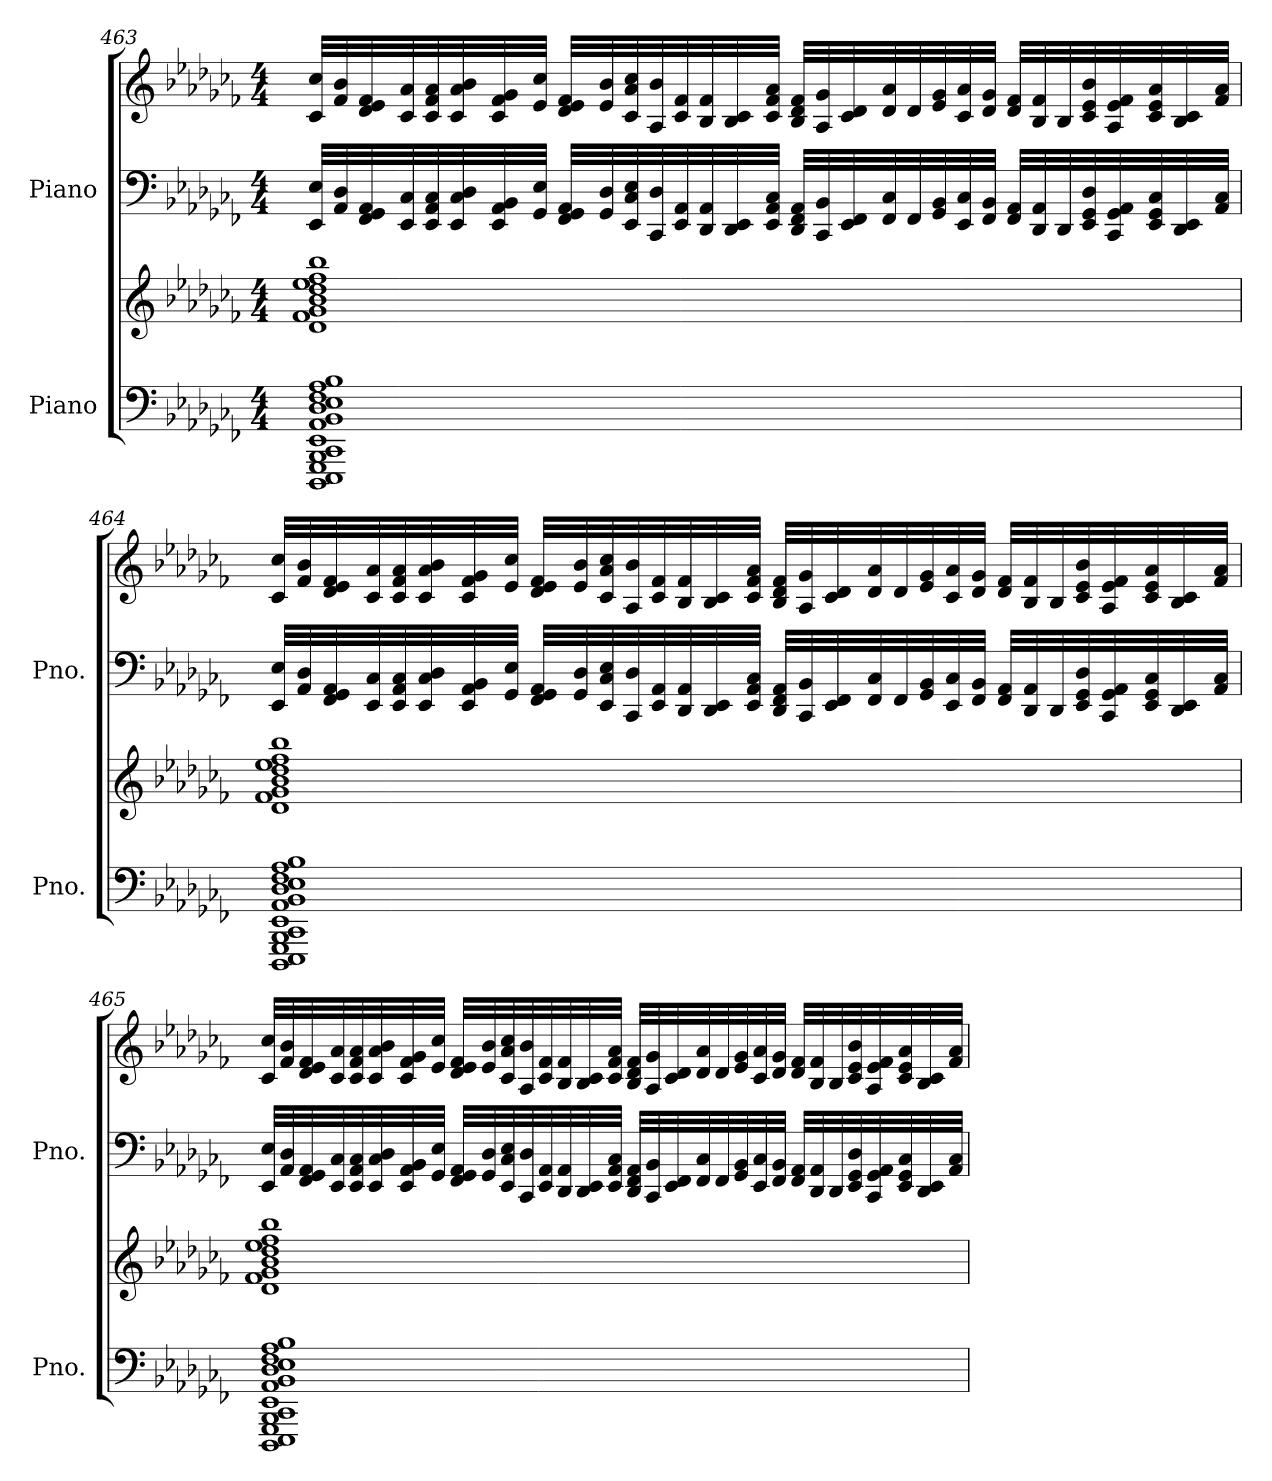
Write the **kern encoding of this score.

**kern	**kern	**kern	**kern
*part2	*part2	*part1	*part1
*staff4	*staff3	*staff2	*staff1
*I"Piano	*	*I"Piano	*
*I'Pno.	*	*I'Pno.	*
!!LO:LB:g=z
*clefF4	*clefG2	*clefF4	*clefG2
*ITrd14c24	*ITrd14c24	*ITrd-21c-36	*ITrd-21c-36
*k[b-e-a-d-g-c-f-]	*k[b-e-a-d-g-c-f-]	*k[b-e-a-d-g-c-f-]	*k[b-e-a-d-g-c-f-]
*M4/4	*M4/4	*M4/4	*M4/4
=463	=463	=463	=463
1DDDDD- 1EEEEE- 1GGGGG- 1BBBBB- 1CCCC- 1EEEE- 1AAAA- 1BBBB- 1DDD- 1EEE- 1FFF- 1AAA- 1BBB-	1DD- 1FF- 1GG- 1BB- 1D- 1E- 1F- 1B-	32ee-/ 32eee-/LLL	32cccc-/ 32ccccc-/LLL
.	.	32aa-/ 32ddd-/	32ffff-/ 32bbbb-/
.	.	32ff-/ 32gg-/ 32aa-/	32dddd-/ 32eeee-/ 32ffff-/
.	.	32ee-/ 32ccc-/	32cccc-/ 32aaaa-/
.	.	32ee-/ 32aa-/ 32ccc-/	32cccc-/ 32ffff-/ 32aaaa-/
.	.	32ee-/ 32ccc-/ 32ddd-/	32cccc-/ 32aaaa-/ 32bbbb-/
.	.	32ee-/ 32aa-/ 32bb-/	32cccc-/ 32ffff-/ 32gggg-/
.	.	32gg-/ 32eee-/JJJ	32eeee-/ 32ccccc-/JJJ
.	.	32ff-/ 32gg-/ 32aa-/LLL	32dddd-/ 32eeee-/ 32ffff-/LLL
.	.	32gg-/ 32ddd-/	32eeee-/ 32bbbb-/
.	.	32ee-/ 32ccc-/ 32eee-/	32cccc-/ 32aaaa-/ 32ccccc-/
.	.	32cc-/ 32ddd-/	32aaa-/ 32bbbb-/
.	.	32ee-/ 32aa-/	32cccc-/ 32ffff-/
.	.	32dd-/ 32aa-/	32bbb-/ 32ffff-/
.	.	32dd-/ 32ee-/	32bbb-/ 32cccc-/
.	.	32ee-/ 32aa-/ 32ccc-/JJJ	32cccc-/ 32ffff-/ 32aaaa-/JJJ
.	.	32dd-/ 32ff-/ 32aa-/LLL	32bbb-/ 32dddd-/ 32ffff-/LLL
.	.	32cc-/ 32bb-/	32aaa-/ 32gggg-/
.	.	32ee-/ 32ff-/	32cccc-/ 32dddd-/
.	.	32ff-/ 32ccc-/	32dddd-/ 32aaaa-/
.	.	32ff-/	32dddd-/
.	.	32gg-/ 32bb-/	32eeee-/ 32gggg-/
.	.	32ee-/ 32ccc-/	32cccc-/ 32aaaa-/
.	.	32ff-/ 32bb-/JJJ	32dddd-/ 32gggg-/JJJ
.	.	32ff-/ 32aa-/LLL	32dddd-/ 32ffff-/LLL
.	.	32dd-/ 32aa-/	32bbb-/ 32ffff-/
.	.	32dd-/	32bbb-/
.	.	32ee-/ 32gg-/ 32ddd-/	32cccc-/ 32eeee-/ 32bbbb-/
.	.	32cc-/ 32gg-/ 32aa-/	32aaa-/ 32eeee-/ 32ffff-/
.	.	32ee-/ 32gg-/ 32ccc-/	32cccc-/ 32eeee-/ 32aaaa-/
.	.	32dd-/ 32ee-/	32bbb-/ 32cccc-/
.	.	32aa-/ 32ccc-/JJJ	32ffff-/ 32aaaa-/JJJ
!!LO:LB:g=z
=464	=464	=464	=464
1DDDDD- 1EEEEE- 1GGGGG- 1BBBBB- 1CCCC- 1EEEE- 1AAAA- 1BBBB- 1DDD- 1EEE- 1FFF- 1AAA- 1BBB-	1DD- 1FF- 1GG- 1BB- 1D- 1E- 1F- 1B-	32ee-/ 32eee-/LLL	32cccc-/ 32ccccc-/LLL
.	.	32aa-/ 32ddd-/	32ffff-/ 32bbbb-/
.	.	32ff-/ 32gg-/ 32aa-/	32dddd-/ 32eeee-/ 32ffff-/
.	.	32ee-/ 32ccc-/	32cccc-/ 32aaaa-/
.	.	32ee-/ 32aa-/ 32ccc-/	32cccc-/ 32ffff-/ 32aaaa-/
.	.	32ee-/ 32ccc-/ 32ddd-/	32cccc-/ 32aaaa-/ 32bbbb-/
.	.	32ee-/ 32aa-/ 32bb-/	32cccc-/ 32ffff-/ 32gggg-/
.	.	32gg-/ 32eee-/JJJ	32eeee-/ 32ccccc-/JJJ
.	.	32ff-/ 32gg-/ 32aa-/LLL	32dddd-/ 32eeee-/ 32ffff-/LLL
.	.	32gg-/ 32ddd-/	32eeee-/ 32bbbb-/
.	.	32ee-/ 32ccc-/ 32eee-/	32cccc-/ 32aaaa-/ 32ccccc-/
.	.	32cc-/ 32ddd-/	32aaa-/ 32bbbb-/
.	.	32ee-/ 32aa-/	32cccc-/ 32ffff-/
.	.	32dd-/ 32aa-/	32bbb-/ 32ffff-/
.	.	32dd-/ 32ee-/	32bbb-/ 32cccc-/
.	.	32ee-/ 32aa-/ 32ccc-/JJJ	32cccc-/ 32ffff-/ 32aaaa-/JJJ
.	.	32dd-/ 32ff-/ 32aa-/LLL	32bbb-/ 32dddd-/ 32ffff-/LLL
.	.	32cc-/ 32bb-/	32aaa-/ 32gggg-/
.	.	32ee-/ 32ff-/	32cccc-/ 32dddd-/
.	.	32ff-/ 32ccc-/	32dddd-/ 32aaaa-/
.	.	32ff-/	32dddd-/
.	.	32gg-/ 32bb-/	32eeee-/ 32gggg-/
.	.	32ee-/ 32ccc-/	32cccc-/ 32aaaa-/
.	.	32ff-/ 32bb-/JJJ	32dddd-/ 32gggg-/JJJ
.	.	32ff-/ 32aa-/LLL	32dddd-/ 32ffff-/LLL
.	.	32dd-/ 32aa-/	32bbb-/ 32ffff-/
.	.	32dd-/	32bbb-/
.	.	32ee-/ 32gg-/ 32ddd-/	32cccc-/ 32eeee-/ 32bbbb-/
.	.	32cc-/ 32gg-/ 32aa-/	32aaa-/ 32eeee-/ 32ffff-/
.	.	32ee-/ 32gg-/ 32ccc-/	32cccc-/ 32eeee-/ 32aaaa-/
.	.	32dd-/ 32ee-/	32bbb-/ 32cccc-/
.	.	32aa-/ 32ccc-/JJJ	32ffff-/ 32aaaa-/JJJ
!!LO:PB:g=z
=465	=465	=465	=465
1DDDDD- 1EEEEE- 1GGGGG- 1BBBBB- 1CCCC- 1EEEE- 1AAAA- 1BBBB- 1DDD- 1EEE- 1FFF- 1AAA- 1BBB-	1DD- 1FF- 1GG- 1BB- 1D- 1E- 1F- 1B-	32ee-/ 32eee-/LLL	32cccc-/ 32ccccc-/LLL
.	.	32aa-/ 32ddd-/	32ffff-/ 32bbbb-/
.	.	32ff-/ 32gg-/ 32aa-/	32dddd-/ 32eeee-/ 32ffff-/
.	.	32ee-/ 32ccc-/	32cccc-/ 32aaaa-/
.	.	32ee-/ 32aa-/ 32ccc-/	32cccc-/ 32ffff-/ 32aaaa-/
.	.	32ee-/ 32ccc-/ 32ddd-/	32cccc-/ 32aaaa-/ 32bbbb-/
.	.	32ee-/ 32aa-/ 32bb-/	32cccc-/ 32ffff-/ 32gggg-/
.	.	32gg-/ 32eee-/JJJ	32eeee-/ 32ccccc-/JJJ
.	.	32ff-/ 32gg-/ 32aa-/LLL	32dddd-/ 32eeee-/ 32ffff-/LLL
.	.	32gg-/ 32ddd-/	32eeee-/ 32bbbb-/
.	.	32ee-/ 32ccc-/ 32eee-/	32cccc-/ 32aaaa-/ 32ccccc-/
.	.	32cc-/ 32ddd-/	32aaa-/ 32bbbb-/
.	.	32ee-/ 32aa-/	32cccc-/ 32ffff-/
.	.	32dd-/ 32aa-/	32bbb-/ 32ffff-/
.	.	32dd-/ 32ee-/	32bbb-/ 32cccc-/
.	.	32ee-/ 32aa-/ 32ccc-/JJJ	32cccc-/ 32ffff-/ 32aaaa-/JJJ
.	.	32dd-/ 32ff-/ 32aa-/LLL	32bbb-/ 32dddd-/ 32ffff-/LLL
.	.	32cc-/ 32bb-/	32aaa-/ 32gggg-/
.	.	32ee-/ 32ff-/	32cccc-/ 32dddd-/
.	.	32ff-/ 32ccc-/	32dddd-/ 32aaaa-/
.	.	32ff-/	32dddd-/
.	.	32gg-/ 32bb-/	32eeee-/ 32gggg-/
.	.	32ee-/ 32ccc-/	32cccc-/ 32aaaa-/
.	.	32ff-/ 32bb-/JJJ	32dddd-/ 32gggg-/JJJ
.	.	32ff-/ 32aa-/LLL	32dddd-/ 32ffff-/LLL
.	.	32dd-/ 32aa-/	32bbb-/ 32ffff-/
.	.	32dd-/	32bbb-/
.	.	32ee-/ 32gg-/ 32ddd-/	32cccc-/ 32eeee-/ 32bbbb-/
.	.	32cc-/ 32gg-/ 32aa-/	32aaa-/ 32eeee-/ 32ffff-/
.	.	32ee-/ 32gg-/ 32ccc-/	32cccc-/ 32eeee-/ 32aaaa-/
.	.	32dd-/ 32ee-/	32bbb-/ 32cccc-/
.	.	32aa-/ 32ccc-/JJJ	32ffff-/ 32aaaa-/JJJ
=	=	=	=
*-	*-	*-	*-
